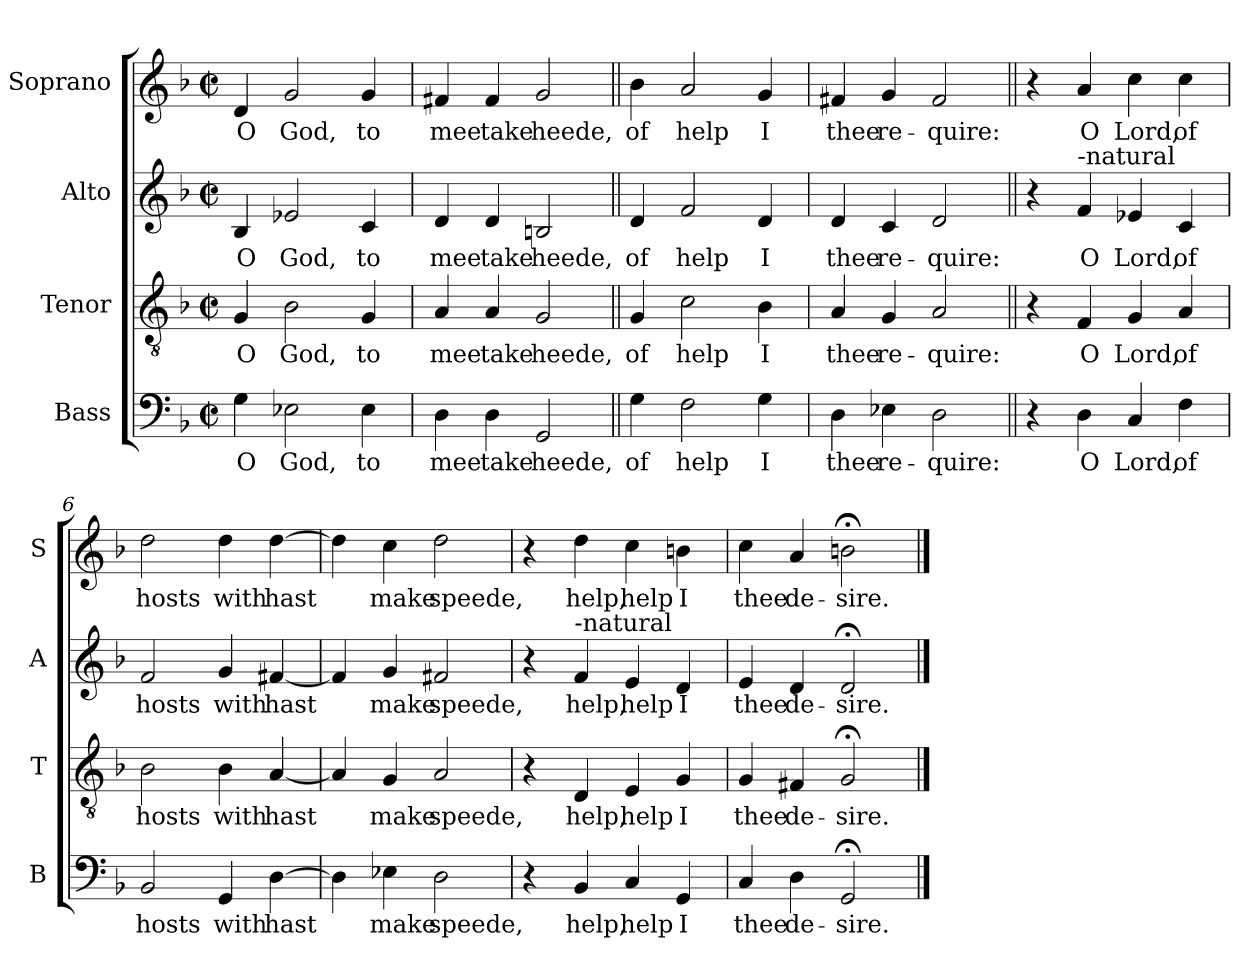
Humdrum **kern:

**kern	**text	**kern	**text	**kern	**text	**kern	**text
*part4	*part4	*part3	*part3	*part2	*part2	*part1	*part1
*staff4	*staff4	*staff3	*staff3	*staff2	*staff2	*staff1	*staff1
*I"Bass	*	*I"Tenor	*	*I"Alto	*	*I"Soprano	*
*I'B	*	*I'T	*	*I'A	*	*I'S	*
*clefF4	*	*clefGv2	*	*clefG2	*	*clefG2	*
*k[b-]	*	*k[b-]	*	*k[b-]	*	*k[b-]	*
*F:	*	*F:	*	*F:	*	*F:	*
*M2/2	*	*M2/2	*	*M2/2	*	*M2/2	*
*met(c|)	*	*met(c|)	*	*met(c|)	*	*met(c|)	*
=1	=1	=1	=1	=1	=1	=1	=1
!	!LO:LY:b	!	!LO:LY:b	!	!LO:LY:b	!	!LO:LY:b
4G\	O	4G/	O	4B-/	O	4d/	O
!	!LO:LY:b	!	!LO:LY:b	!	!LO:LY:b	!	!LO:LY:b
2E-X\	God,	2B-\	God,	2e-X/	God,	2g/	God,
!	!LO:LY:b	!	!LO:LY:b	!	!LO:LY:b	!	!LO:LY:b
4E-\	to	4G/	to	4c/	to	4g/	to
=2	=2	=2	=2	=2	=2	=2	=2
!	!LO:LY:b	!	!LO:LY:b	!	!LO:LY:b	!	!LO:LY:b
4D\	mee	4A/	mee	4d/	mee	4f#X/	mee
!	!LO:LY:b	!	!LO:LY:b	!	!LO:LY:b	!	!LO:LY:b
4D\	take	4A/	take	4d/	take	4f#/	take
!	!LO:LY:b	!	!LO:LY:b	!	!LO:LY:b	!	!LO:LY:b
2GG/	heede,	2G/	heede,	2Bn/	heede,	2g/	heede,
=3||	=3||	=3||	=3||	=3||	=3||	=3||	=3||
!	!LO:LY:b	!	!LO:LY:b	!	!LO:LY:b	!	!LO:LY:b
4G\	of	4G/	of	4d/	of	4b-\	of
!	!LO:LY:b	!	!LO:LY:b	!	!LO:LY:b	!	!LO:LY:b
2F\	help	2c\	help	2f/	help	2a/	help
!	!LO:LY:b	!	!LO:LY:b	!	!LO:LY:b	!	!LO:LY:b
4G\	I	4B-\	I	4d/	I	4g/	I
=4	=4	=4	=4	=4	=4	=4	=4
!	!LO:LY:b	!	!LO:LY:b	!	!LO:LY:b	!	!LO:LY:b
4D\	thee	4A/	thee	4d/	thee	4f#X/	thee
!	!LO:LY:b	!	!LO:LY:b	!	!LO:LY:b	!	!LO:LY:b
4E-X\	re-	4G/	re-	4c/	re-	4g/	re-
!	!LO:LY:b	!	!LO:LY:b	!	!LO:LY:b	!	!LO:LY:b
2D\	-quire:	2A/	-quire:	2d/	-quire:	2f#/	-quire:
!!LO:LB:g=z
=5||	=5||	=5||	=5||	=5||	=5||	=5||	=5||
4r	.	4r	.	4r	.	4r	.
!	!	!	!	!LO:TX:a:t=-natural	!	!	!
!	!LO:LY:b	!	!LO:LY:b	!	!LO:LY:b	!	!LO:LY:b
4D\	O	4F/	O	4f/	O	4a/	O
!	!LO:LY:b	!	!LO:LY:b	!	!LO:LY:b	!	!LO:LY:b
4C/	Lord,	4G/	Lord,	4e-X/	Lord,	4cc\	Lord,
!	!LO:LY:b	!	!LO:LY:b	!	!LO:LY:b	!	!LO:LY:b
4F\	of	4A/	of	4c/	of	4cc\	of
=6	=6	=6	=6	=6	=6	=6	=6
!	!LO:LY:b	!	!LO:LY:b	!	!LO:LY:b	!	!LO:LY:b
2BB-/	hosts	2B-\	hosts	2f/	hosts	2dd\	hosts
!	!LO:LY:b	!	!LO:LY:b	!	!LO:LY:b	!	!LO:LY:b
4GG/	with	4B-\	with	4g/	with	4dd\	with
!	!LO:LY:b	!	!LO:LY:b	!	!LO:LY:b	!	!LO:LY:b
[4D\	hast	[4A/	hast	[4f#X/	hast	[4dd\	hast
=7	=7	=7	=7	=7	=7	=7	=7
4D\]	.	4A/]	.	4f#/]	.	4dd\]	.
!	!LO:LY:b	!	!LO:LY:b	!	!LO:LY:b	!	!LO:LY:b
4E-X\	make	4G/	make	4g/	make	4cc\	make
!	!LO:LY:b	!	!LO:LY:b	!	!LO:LY:b	!	!LO:LY:b
2D\	speede,	2A/	speede,	2f#X/	speede,	2dd\	speede,
=8	=8	=8	=8	=8	=8	=8	=8
4r	.	4r	.	4r	.	4r	.
!	!	!	!	!LO:TX:a:t=-natural	!	!	!
!	!LO:LY:b	!	!LO:LY:b	!	!LO:LY:b	!	!LO:LY:b
4BB-/	help,	4D/	help,	4f/	help,	4dd\	help,
!	!LO:LY:b	!	!LO:LY:b	!	!LO:LY:b	!	!LO:LY:b
4C/	help	4E/	help	4e/	help	4cc\	help
!	!LO:LY:b	!	!LO:LY:b	!	!LO:LY:b	!	!LO:LY:b
4GG/	I	4G/	I	4d/	I	4bn\	I
=9	=9	=9	=9	=9	=9	=9	=9
!	!LO:LY:b	!	!LO:LY:b	!	!LO:LY:b	!	!LO:LY:b
4C/	thee	4G/	thee	4e/	thee	4cc\	thee
!	!LO:LY:b	!	!LO:LY:b	!	!LO:LY:b	!	!LO:LY:b
4D\	de-	4F#X/	de-	4d/	de-	4a/	de-
!	!LO:LY:b	!	!LO:LY:b	!	!LO:LY:b	!	!LO:LY:b
2GG;</	-sire.	2G;</	-sire.	2d;</	-sire.	2bn;<\	-sire.
==	==	==	==	==	==	==	==
*-	*-	*-	*-	*-	*-	*-	*-
